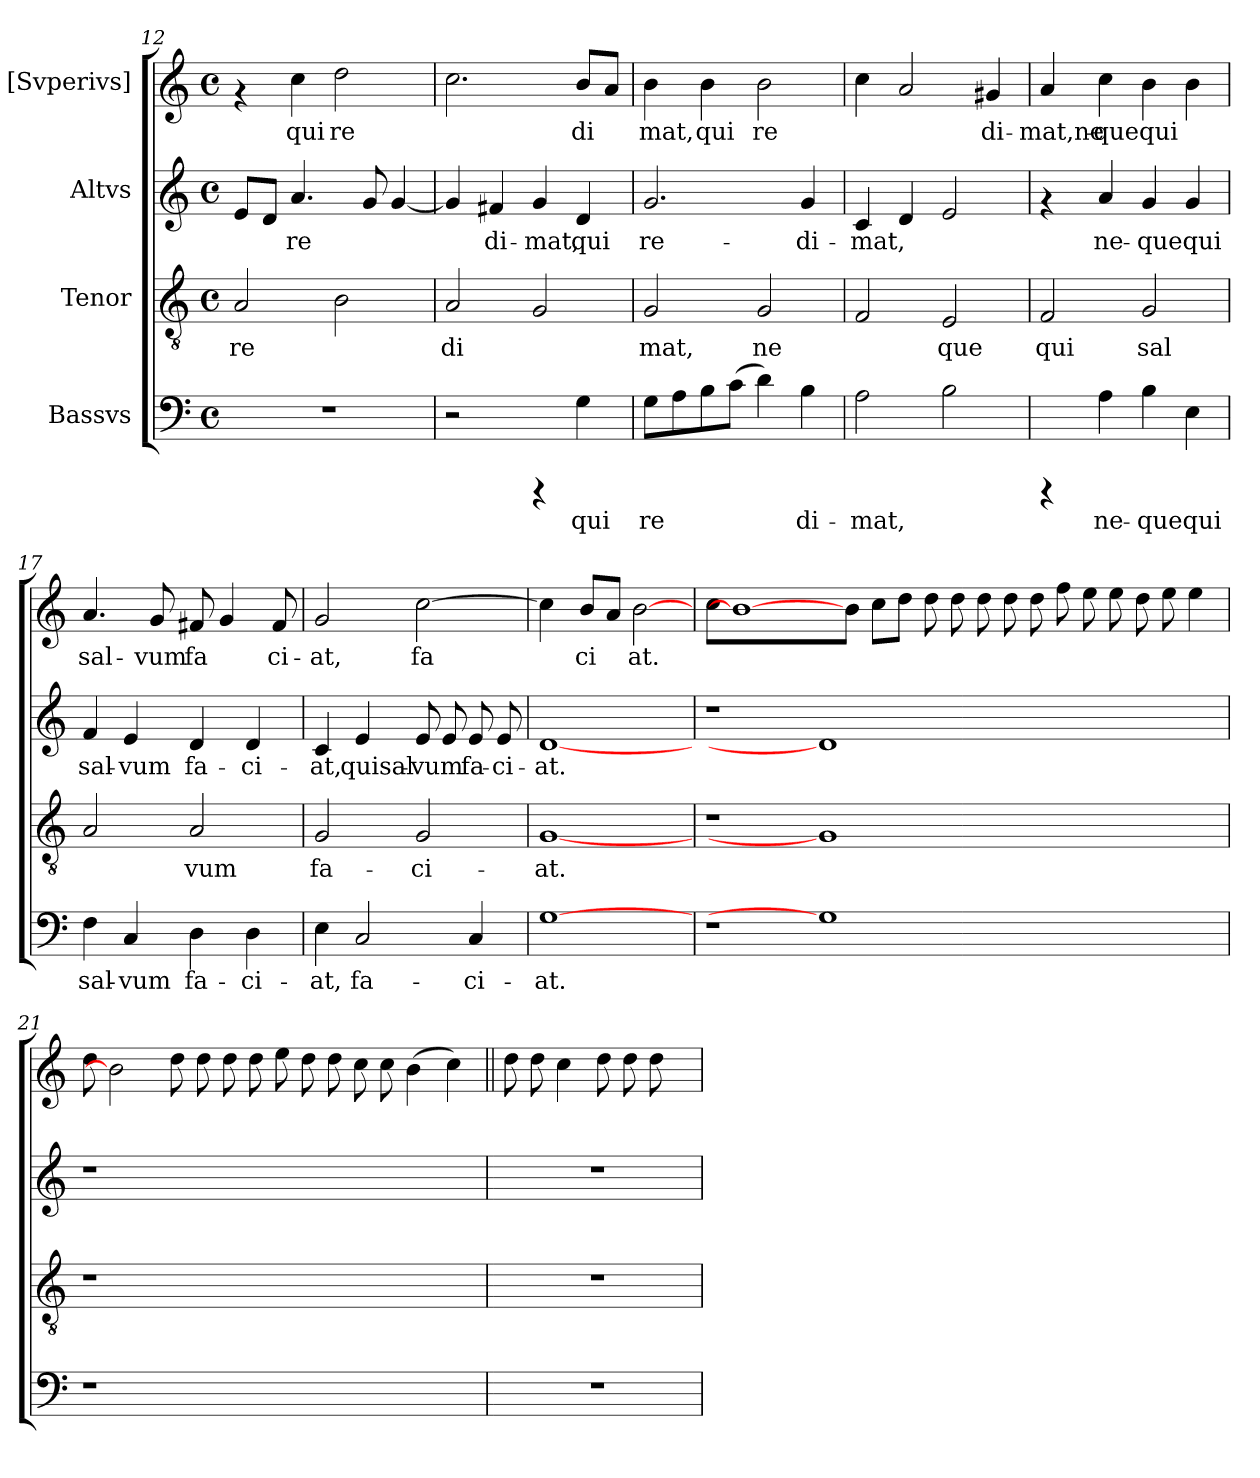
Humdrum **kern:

**kern	**text	**kern	**text	**kern	**text	**kern	**text
*part4	*part4	*part3	*part3	*part2	*part2	*part1	*part1
*staff4	*staff4	*staff3	*staff3	*staff2	*staff2	*staff1	*staff1
*I"Bassvs	*	*I"Tenor	*	*I"Altvs	*	*I"[Svperivs]	*
*clefF4	*	*clefGv2	*	*clefG2	*	*clefG2	*
*k[]	*	*k[]	*	*k[]	*	*k[]	*
*C:	*	*C:	*	*C:	*	*C:	*
*M4/4	*	*M4/4	*	*M4/4	*	*M4/4	*
*met(c)	*	*met(c)	*	*met(c)	*	*met(c)	*
=12	=12	=12	=12	=12	=12	=12	=12
!	!	!	!LO:LY:b:cj	!	!LO:LY:b:cj	!	!
1r	.	2A/	re-	8e/L	.	4rf	.
!	!	!	!	!	!LO:LY:b:cj	!	!
.	.	.	.	8d/J	.	.	.
!	!	!	!	!	!LO:LY:b:cj	!	!LO:LY:b:cj
.	.	.	.	4.a/	re-	4cc\	qui
!	!	!	!LO:LY:b:cj	!	!	!	!LO:LY:b:cj
.	.	2B\	--	.	.	2dd\	re-
!	!	!	!	!	!LO:LY:b:cj	!	!
.	.	.	.	8g/	--	.	.
!	!	!	!	!	!LO:LY:b:cj	!	!
.	.	.	.	[<4g/	--	.	.
!!LO:PB:g=z
=13	=13	=13	=13	=13	=13	=13	=13
!	!	!	!LO:LY:b:cj	!	!LO:LY:b:cj	!	!LO:LY:b:cj
2r	.	2A/	-di-	4g/]	--	2.cc\	--
!	!	!	!	!	!LO:LY:b:cj	!	!
.	.	.	.	4f#/	-di-	.	.
!	!	!	!LO:LY:b:cj	!	!LO:LY:b:cj	!	!
4rCCC	.	2G/	--	4g/	-mat,	.	.
!	!LO:LY:b:cj	!	!	!	!LO:LY:b:cj	!	!LO:LY:b:cj
4G\	qui	.	.	4d/	qui	8b/L	-di-
!	!	!	!	!	!	!	!LO:LY:b:cj
.	.	.	.	.	.	8a/J	--
=14	=14	=14	=14	=14	=14	=14	=14
!	!LO:LY:b:cj	!	!LO:LY:b:cj	!	!LO:LY:b:cj	!	!LO:LY:b:cj
8G\L	re-	2G/	-mat,	2.g/	re-	4b\	-mat,
!	!LO:LY:b:cj	!	!	!	!	!	!
8A\	--	.	.	.	.	.	.
!	!LO:LY:b:cj	!	!	!	!	!	!LO:LY:b:cj
8B\	--	.	.	.	.	4b\	qui
!	!LO:LY:b:cj	!	!	!	!	!	!
(>8c\J	--	.	.	.	.	.	.
!	!LO:LY:b:cj	!	!LO:LY:b:cj	!	!	!	!LO:LY:b:cj
4d\)	--	2G/	ne-	.	.	2b\	re-
!	!LO:LY:b:cj	!	!	!	!LO:LY:b:cj	!	!
4B\	-di-	.	.	4g/	-di-	.	.
=15	=15	=15	=15	=15	=15	=15	=15
!	!LO:LY:b:cj	!	!LO:LY:b:cj	!	!LO:LY:b:cj	!	!LO:LY:b:cj
2A\	-mat,	2F/	--	4c/	-mat,	4cc\	--
!	!	!	!	!	!LO:LY:b:cj	!	!LO:LY:b:cj
.	.	.	.	4d/	.	2a/	--
!	!LO:LY:b:cj	!	!LO:LY:b:cj	!	!LO:LY:b:cj	!	!
2B\	.	2E/	-que	2e/	.	.	.
!	!	!	!	!	!	!	!LO:LY:b:cj
.	.	.	.	.	.	4g#/	-di-
=16	=16	=16	=16	=16	=16	=16	=16
!	!	!	!LO:LY:b:cj	!	!	!	!LO:LY:b:cj
4rCCC	.	2F/	qui	4rf	.	4a/	-mat,ne-
!	!LO:LY:b:cj	!	!	!	!LO:LY:b:cj	!	!LO:LY:b:cj
4A\	ne-	.	.	4a/	ne-	4cc\	-quequi
!	!LO:LY:b:cj	!	!LO:LY:b:cj	!	!LO:LY:b:cj	!	!LO:LY:b:cj
4B\	-quequi	2G/	sal-	4g/	-quequi	4b\	.
!	!LO:LY:b:cj	!	!	!	!LO:LY:b:cj	!	!LO:LY:b:cj
4E\	.	.	.	4g/	.	4b\	.
=17	=17	=17	=17	=17	=17	=17	=17
!	!LO:LY:b:cj	!	!LO:LY:b:cj	!	!LO:LY:b:cj	!	!LO:LY:b:cj
4F\	sal-	2A/	--	4f/	sal-	4.a/	sal-
!	!LO:LY:b:cj	!	!	!	!LO:LY:b:cj	!	!
4C/	-vum	.	.	4e/	-vum	.	.
!	!	!	!	!	!	!	!LO:LY:b:cj
.	.	.	.	.	.	8g/	-vum
!	!LO:LY:b:cj	!	!LO:LY:b:cj	!	!LO:LY:b:cj	!	!LO:LY:b:cj
4D\	fa-	2A/	-vum	4d/	fa-	8f#/	fa-
!	!	!	!	!	!	!	!LO:LY:b:cj
.	.	.	.	.	.	4g/	--
!	!LO:LY:b:cj	!	!	!	!LO:LY:b:cj	!	!
4D\	-ci-	.	.	4d/	-ci-	.	.
!	!	!	!	!	!	!	!LO:LY:b:cj
.	.	.	.	.	.	8f#/	-ci-
=18	=18	=18	=18	=18	=18	=18	=18
!	!LO:LY:b:cj	!	!LO:LY:b:cj	!	!LO:LY:b:cj	!	!LO:LY:b:cj
4E\	-at,	2G/	fa-	4c/	-at,	2g/	-at,
!	!LO:LY:b:cj	!	!	!	!LO:LY:b:cj	!	!
2C/	fa-	.	.	4e/	quisal-	.	.
!	!	!	!LO:LY:b:cj	!	!LO:LY:b:cj	!	!LO:LY:b:cj
.	.	2G/	-ci-	8e/	-vum	[>2cc\	fa-
!	!	!	!	!	!LO:LY:b:cj	!	!
.	.	.	.	8e/	.	.	.
!	!LO:LY:b:cj	!	!	!	!LO:LY:b:cj	!	!
4C/	-ci-	.	.	8e/	fa-	.	.
!	!	!	!	!	!LO:LY:b:cj	!	!
.	.	.	.	8e/	-ci-	.	.
=19	=19	=19	=19	=19	=19	=19	=19
!	!LO:LY:b:cj	!	!LO:LY:b:cj	!	!LO:LY:b:cj	!	!LO:LY:b:cj
[1G	-at.	[1G	-at.	[1d	-at.	4cc\]	--
!	!	!	!	!	!	!	!LO:LY:b:cj
.	.	.	.	.	.	8b/L	-ci-
!	!	!	!	!	!	!	!LO:LY:b:cj
.	.	.	.	.	.	8a/J	--
!	!	!	!	!	!	!	!LO:LY:b:cj
.	.	.	.	.	.	[2b	-at.
!!LO:PB:g=z
=20!	=20!	=20!	=20!	=20!	=20!	=20!	=20!
!	!	!	!	!	!	!	!LO:LY:b:cj
1r	.	1r	.	1r	.	8cc\L	.
.	.	.	.	.	.	1b_	.
1G]	.	1G]	.	1d]	.	.	.
!	!	!	!	!	!	!	!LO:LY:b:cj
.	.	.	.	.	.	8b\J	.
!	!	!	!	!	!	!	!LO:LY:b:cj
.	.	.	.	.	.	8cc\L	.
!	!	!	!	!	!	!	!LO:LY:b:cj
.	.	.	.	.	.	8dd\J	.
!	!	!	!	!	!	!	!LO:LY:b:cj
.	.	.	.	.	.	8dd\	.
!	!	!	!	!	!	!	!LO:LY:b:cj
.	.	.	.	.	.	8dd\	.
!	!	!	!	!	!	!	!LO:LY:b:cj
.	.	.	.	.	.	8dd\	.
!	!	!	!	!	!	!	!LO:LY:b:cj
.	.	.	.	.	.	8dd\	.
!	!	!	!	!	!	!	!LO:LY:b:cj
1ryy	.	1ryy	.	1ryy	.	8dd\	.
!	!	!	!	!	!	!	!LO:LY:b:cj
.	.	.	.	.	.	8ff\	.
!	!	!	!	!	!	!	!LO:LY:b:cj
.	.	.	.	.	.	8ee\	.
!	!	!	!	!	!	!	!LO:LY:b:cj
.	.	.	.	.	.	8ee\	.
!	!	!	!	!	!	!	!LO:LY:b:cj
.	.	.	.	.	.	8dd\	.
!	!	!	!	!	!	!	!LO:LY:b:cj
.	.	.	.	.	.	8ee\	.
!	!	!	!	!	!	!	!LO:LY:b:cj
.	.	.	.	.	.	4ee\	.
=21	=21	=21	=21	=21	=21	=21	=21
!	!	!	!	!	!	!	!LO:LY:b:cj
1r	.	1r	.	1r	.	8dd\	.
.	.	.	.	.	.	2b]	.
!	!	!	!	!	!	!	!LO:LY:b:cj
.	.	.	.	.	.	8dd\	.
!	!	!	!	!	!	!	!LO:LY:b:cj
.	.	.	.	.	.	8dd\	.
!	!	!	!	!	!	!	!LO:LY:b:cj
.	.	.	.	.	.	8dd\	.
!	!	!	!	!	!	!	!LO:LY:b:cj
1ryy	.	1ryy	.	1ryy	.	8dd\	.
!	!	!	!	!	!	!	!LO:LY:b:cj
.	.	.	.	.	.	8ee\	.
!	!	!	!	!	!	!	!LO:LY:b:cj
.	.	.	.	.	.	8dd\	.
!	!	!	!	!	!	!	!LO:LY:b:cj
.	.	.	.	.	.	8dd\	.
!	!	!	!	!	!	!	!LO:LY:b:cj
.	.	.	.	.	.	8cc\	.
!	!	!	!	!	!	!	!LO:LY:b:cj
.	.	.	.	.	.	8cc\	.
!	!	!	!	!	!	!	!LO:LY:b:cj
.	.	.	.	.	.	(>4b\	.
!	!	!	!	!	!	!	!LO:LY:b:cj
4ryy	.	4ryy	.	4ryy	.	4cc\)	.
=22	=22||	=22	=22||	=22	=22||	=22||	=22||
!	!	!	!	!	!	!	!LO:LY:b:cj
1r	.	1r	.	1r	.	8dd\	.
!	!	!	!	!	!	!	!LO:LY:b:cj
.	.	.	.	.	.	8dd\	.
!	!	!	!	!	!	!	!LO:LY:b:cj
.	.	.	.	.	.	4cc\	.
!	!	!	!	!	!	!	!LO:LY:b:cj
.	.	.	.	.	.	8dd\	.
!	!	!	!	!	!	!	!LO:LY:b:cj
.	.	.	.	.	.	8dd\	.
!	!	!	!	!	!	!	!LO:LY:b:cj
.	.	.	.	.	.	8dd\	.
.	.	.	.	.	.	8ryy	.
=	=	=	=	=	=	=	=
*-	*-	*-	*-	*-	*-	*-	*-
